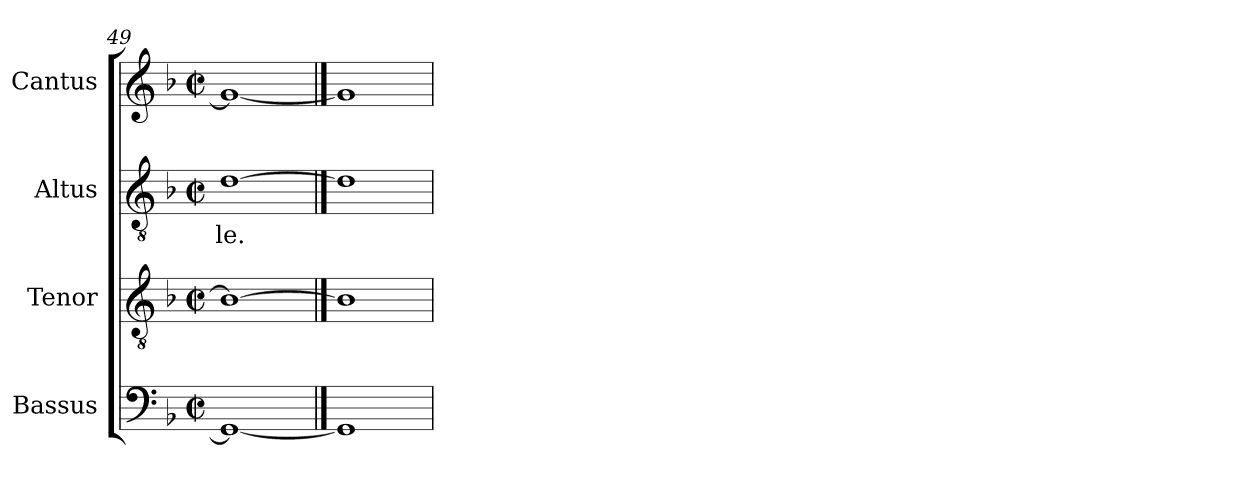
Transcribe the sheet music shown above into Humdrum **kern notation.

**kern	**text	**kern	**text	**kern	**text	**kern	**text
*part4	*part4	*part3	*part3	*part2	*part2	*part1	*part1
*staff4	*staff4	*staff3	*staff3	*staff2	*staff2	*staff1	*staff1
*I"Bassus	*	*I"Tenor	*	*I"Altus	*	*I"Cantus	*
*clefF4	*	*clefGv2	*	*clefGv2	*	*clefG2	*
*k[b-]	*	*k[b-]	*	*k[b-]	*	*k[b-]	*
*F:	*	*F:	*	*F:	*	*F:	*
*M2/2	*	*M2/2	*	*M2/2	*	*M2/2	*
*met(c|)	*	*met(c|)	*	*met(c|)	*	*met(c|)	*
=49	=49	=49	=49	=49	=49	=49	=49
!	!LO:LY:b:cj	!	!LO:LY:b:cj	!	!LO:LY:b:cj	!	!LO:LY:b:cj
1GG_	.	1B-_	.	[1d	le.	1g_	.
==50	==50	==50	==50	==50	==50	==50	==50
1GG]	.	1B-]	.	1d]	.	1g]	.
=	=	=	=	=	=	=	=
*-	*-	*-	*-	*-	*-	*-	*-
